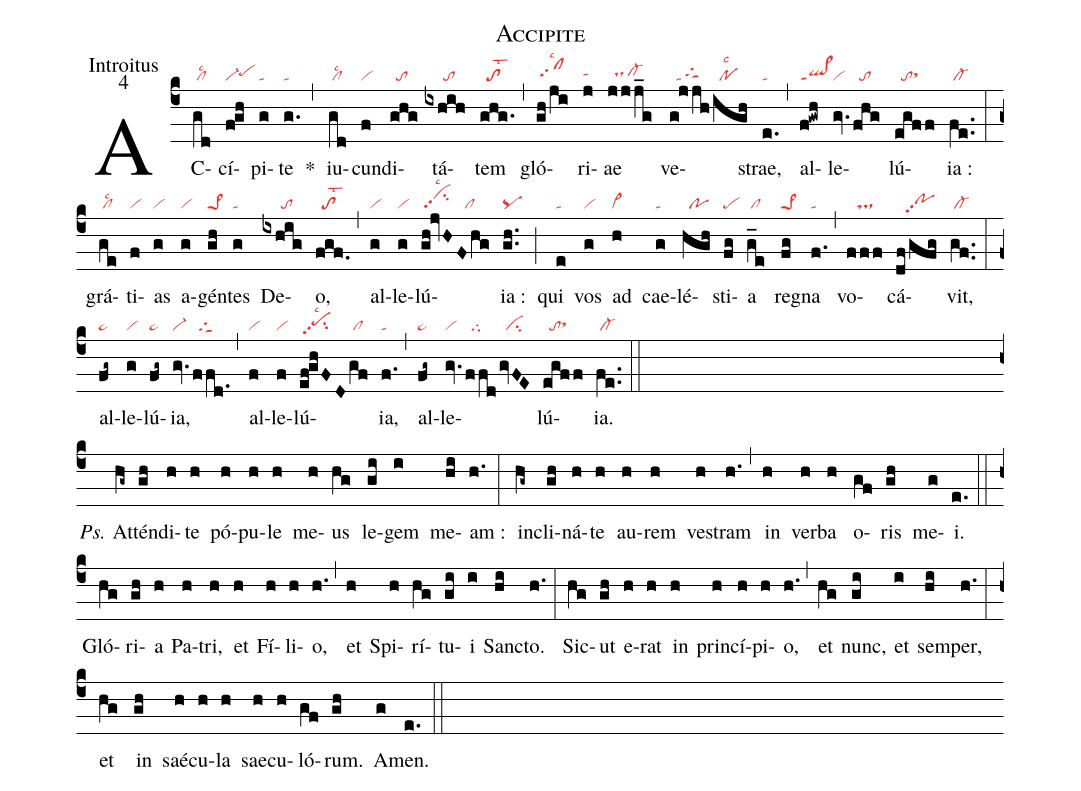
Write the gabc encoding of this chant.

name:Accipite;
office-part:Introitus;
mode:4;
nabc-lines:1;
%%
(c4) AC(gd|/cllsc2)cí(fgh|vi-pehh)pi(g|ta)te(g.|ta) *(,)
iu(gd|/cllsc2)cun(f|vi)di(ghg|//to)tá(ixhih|//////to)tem(ghg.|//tolst2) (,)
gló(gh/ji|/clhhpp2lsc2)ri(j|tahh)ae(jjj_g|//dshh/cl-hh) ve(g!jjh|//ta/tgShh|/igh|//polsc2)strae,(e.|ta) (,)
al(f!gwh|ql>ppt1)le(gv.|vi|fhg|//to)lú(egff|//tosthh){ia} :(fe..|/cl-) (:)
grá(ge|/cllsc2)ti(f|vi)as(g|vi) a(g|vi)gén(gh|pe>1)tes(g|ta) De(ixhig|//////to)o,(fgf.|//tolst2) (,)
al(g|vi)le(g|vi)lú(gh!jvHFhg|/vihjpp2su2lsc2////cl){ia} :(gh..|pq) (;)
qui(e|ta) vos(g|vi) ad(h|vi>) cae(g|ta)lé(hgh|//po)sti(fg|pe)a(g_e|/cl) re(fg|pe>1)gna(f.|ta) (,)
vo(fff|///ts)cá(df/gfg|///pohhpp2)vit,(gf..|/cl-) (:)
al(fg~|pe~)le(g|vi)lú(fg~|pe~){ia},(gv.|vi-|ffd.|//tgS) (,)
al(f|vi)le(f|vi)lú(ef!ghFD|/pehhpp2su2lsc2|gf|/cl){ia},(f.|ta) (,)
al(fg~|pe~)le(gv.|vi|ffd|//tg|gvFE|//ci)lú(egff|//tosthh){ia}.(fe..|/cl-) (::Z)

<i>Ps.</i> At(hg~)tén(gh)di(h)te(h) pó(h)pu(h)le(h) me(h)us(hg) le(gi)gem(i) me(hi)am :(h.) (:)
in(hg~)cli(gh)ná(h)te(h) au(h)rem(h) ve(h)stram(h.) (,)
in(h) ver(h)ba(h) o(gf)ris(gh) me(g)i.(e.) (::)

Gló(hg)ri(gh)a(h) Pa(h)tri,(h) et(h) Fí(h)li(h)o,(h.) (,)
et(h) Spi(h)rí(hg)tu(gi)i(i) San(hi)cto.(h.) (:)
Sic(hg)ut(gh) e(h)rat(h) in(h) prin(h)cí(h)pi(h)o,(h.) (,)
et(hg) nunc,(gi) et(i) sem(hi)per,(h.) (:)
et(hg) in(gh) saé(h)cu(h)la(h) sae(h)cu(h)ló(gf)rum.(gh) A(g)men.(e.) (::)
